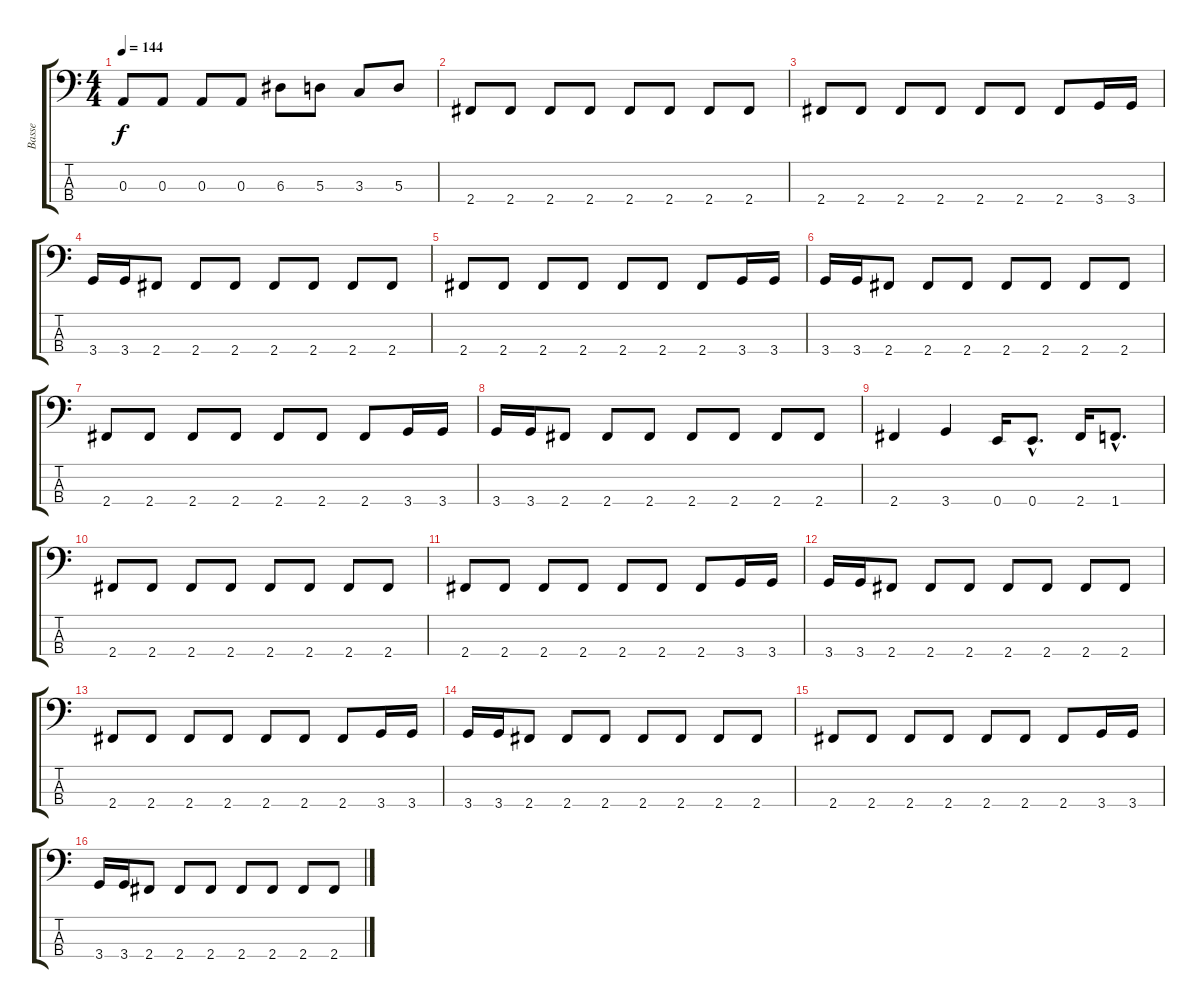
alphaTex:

\track ("Basse" "Basse") {instrument electricbassfinger}
\staff {score tabs}
\tuning (G2 D2 A1 E1) {hide}
\ts (4 4)
\tempo 144
\clef f4
\ks c
0.3.8{dy f} 0.3.8 0.3.8 0.3.8 6.3.8 5.3.8 3.3.8 5.3.8 |
2.4.8 2.4.8 2.4.8 2.4.8 2.4.8 2.4.8 2.4.8 2.4.8 |
2.4.8 2.4.8 2.4.8 2.4.8 2.4.8 2.4.8 2.4.8 3.4.16 3.4.16 |
3.4.16 3.4.16 2.4.8 2.4.8 2.4.8 2.4.8 2.4.8 2.4.8 2.4.8 |
2.4.8 2.4.8 2.4.8 2.4.8 2.4.8 2.4.8 2.4.8 3.4.16 3.4.16 |
3.4.16 3.4.16 2.4.8 2.4.8 2.4.8 2.4.8 2.4.8 2.4.8 2.4.8 |
2.4.8 2.4.8 2.4.8 2.4.8 2.4.8 2.4.8 2.4.8 3.4.16 3.4.16 |
3.4.16 3.4.16 2.4.8 2.4.8 2.4.8 2.4.8 2.4.8 2.4.8 2.4.8 |
2.4.4 3.4.4 0.4.16 0.4{hac}.8{d} 2.4.16 1.4{hac}.8{d} |
2.4.8 2.4.8 2.4.8 2.4.8 2.4.8 2.4.8 2.4.8 2.4.8 |
2.4.8 2.4.8 2.4.8 2.4.8 2.4.8 2.4.8 2.4.8 3.4.16 3.4.16 |
3.4.16 3.4.16 2.4.8 2.4.8 2.4.8 2.4.8 2.4.8 2.4.8 2.4.8 |
2.4.8 2.4.8 2.4.8 2.4.8 2.4.8 2.4.8 2.4.8 3.4.16 3.4.16 |
3.4.16 3.4.16 2.4.8 2.4.8 2.4.8 2.4.8 2.4.8 2.4.8 2.4.8 |
2.4.8 2.4.8 2.4.8 2.4.8 2.4.8 2.4.8 2.4.8 3.4.16 3.4.16 |
3.4.16 3.4.16 2.4.8 2.4.8 2.4.8 2.4.8 2.4.8 2.4.8 2.4.8
